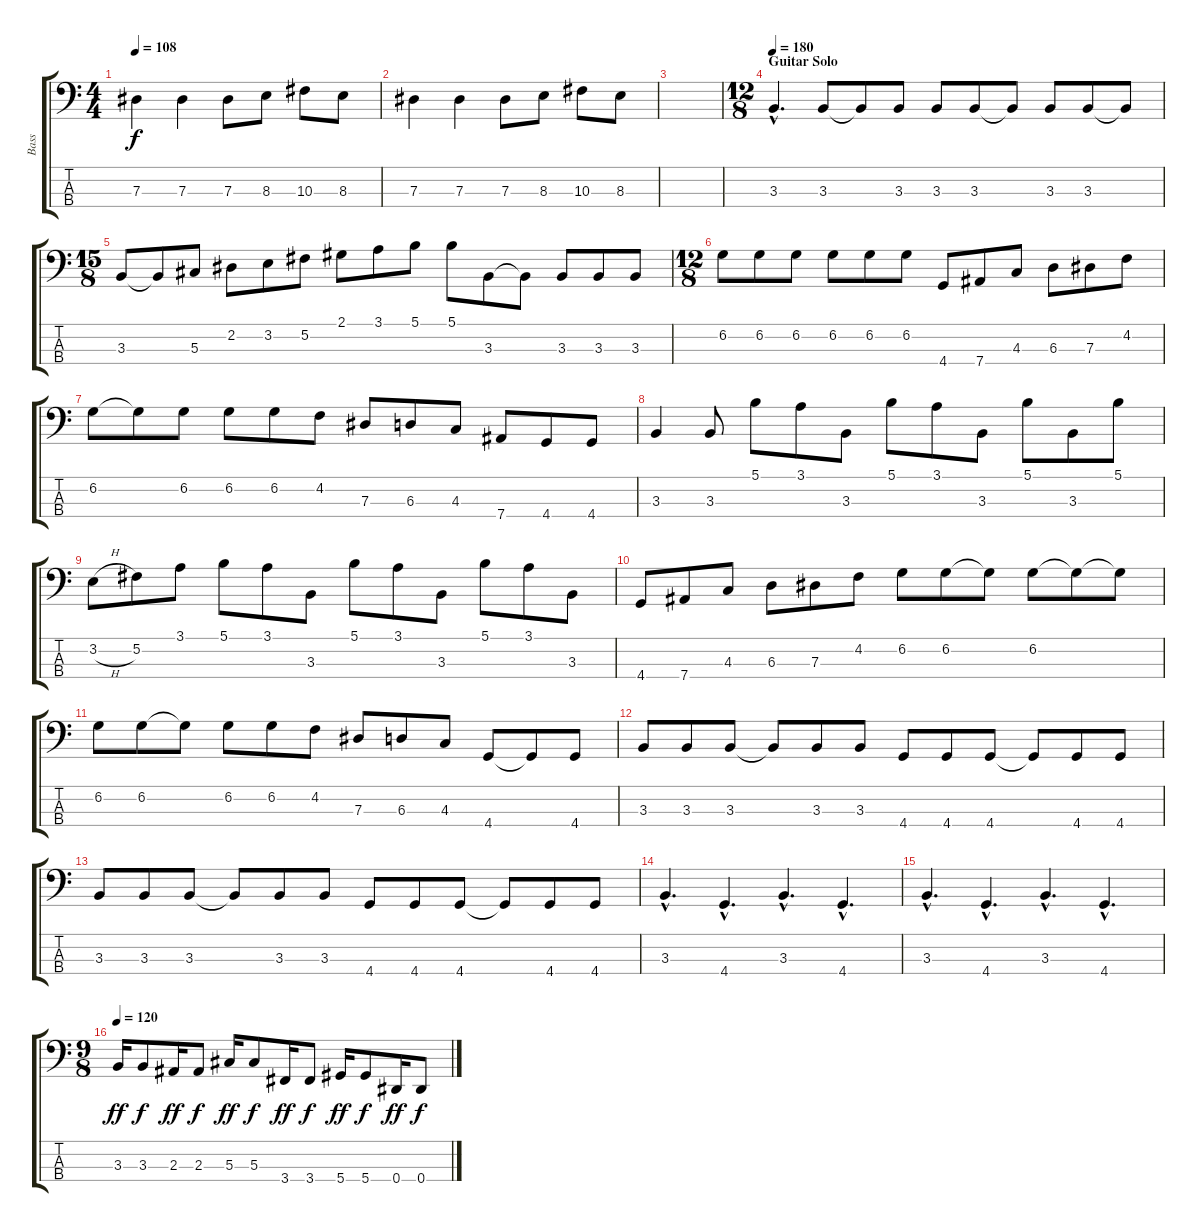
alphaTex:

\track ("Bass" "Bass") {instrument electricbassfinger}
\staff {score tabs}
\tuning (Gb2 Db2 Ab1 Eb1) {hide}
\ts (4 4)
\tempo 108
\clef f4
\ks c
7.3.4{dy f} 7.3.4 7.3.8 8.3.8 10.3.8 8.3.8 |
7.3.4 7.3.4 7.3.8 8.3.8 10.3.8 8.3.8 |
|
\ts (12 8)
\section ("" "Guitar Solo")
\tempo 180
3.3{hac}.4{d} 3.3.8 3.3{t}.8 3.3.8 3.3.8 3.3.8 3.3{t}.8 3.3.8 3.3.8 3.3{t}.8 |
\ts (15 8)
3.3.8 3.3{t}.8 5.3.8 2.2.8 3.2.8 5.2.8 2.1.8 3.1.8 5.1.8 5.1.8 3.3.8 3.3{t}.8 3.3.8 3.3.8 3.3.8 |
\ts (12 8)
6.2.8 6.2.8 6.2.8 6.2.8 6.2.8 6.2.8 4.4.8 7.4.8 4.3.8 6.3.8 7.3.8 4.2.8 |
6.2.8 6.2{t}.8 6.2.8 6.2.8 6.2.8 4.2.8 7.3.8 6.3.8 4.3.8 7.4.8 4.4.8 4.4.8 |
3.3.4 3.3.8 5.1.8 3.1.8 3.3.8 5.1.8 3.1.8 3.3.8 5.1.8 3.3.8 5.1.8 |
3.2{h}.8 5.2.8 3.1.8 5.1.8 3.1.8 3.3.8 5.1.8 3.1.8 3.3.8 5.1.8 3.1.8 3.3.8 |
4.4.8 7.4.8 4.3.8 6.3.8 7.3.8 4.2.8 6.2.8 6.2.8 6.2{t}.8 6.2.8 6.2{t}.8 6.2{t}.8 |
6.2.8 6.2.8 6.2{t}.8 6.2.8 6.2.8 4.2.8 7.3.8 6.3.8 4.3.8 4.4.8 4.4{t}.8 4.4.8 |
3.3.8 3.3.8 3.3.8 3.3{t}.8 3.3.8 3.3.8 4.4.8 4.4.8 4.4.8 4.4{t}.8 4.4.8 4.4.8 |
3.3.8 3.3.8 3.3.8 3.3{t}.8 3.3.8 3.3.8 4.4.8 4.4.8 4.4.8 4.4{t}.8 4.4.8 4.4.8 |
3.3{hac}.4{d} 4.4{hac}.4{d} 3.3{hac}.4{d} 4.4{hac}.4{d} |
3.3{hac}.4{d} 4.4{hac}.4{d} 3.3{hac}.4{d} 4.4{hac}.4{d} |
\ts (9 8)
\tempo 120
3.3.16{dy ff} 3.3.8{dy f} 2.3.16{dy ff} 2.3.8{dy f} 5.3.16{dy ff} 5.3.8{dy f} 3.4.16{dy ff} 3.4.8{dy f} 5.4.16{dy ff} 5.4.8{dy f} 0.4.16{dy ff} 0.4.8{dy f}
